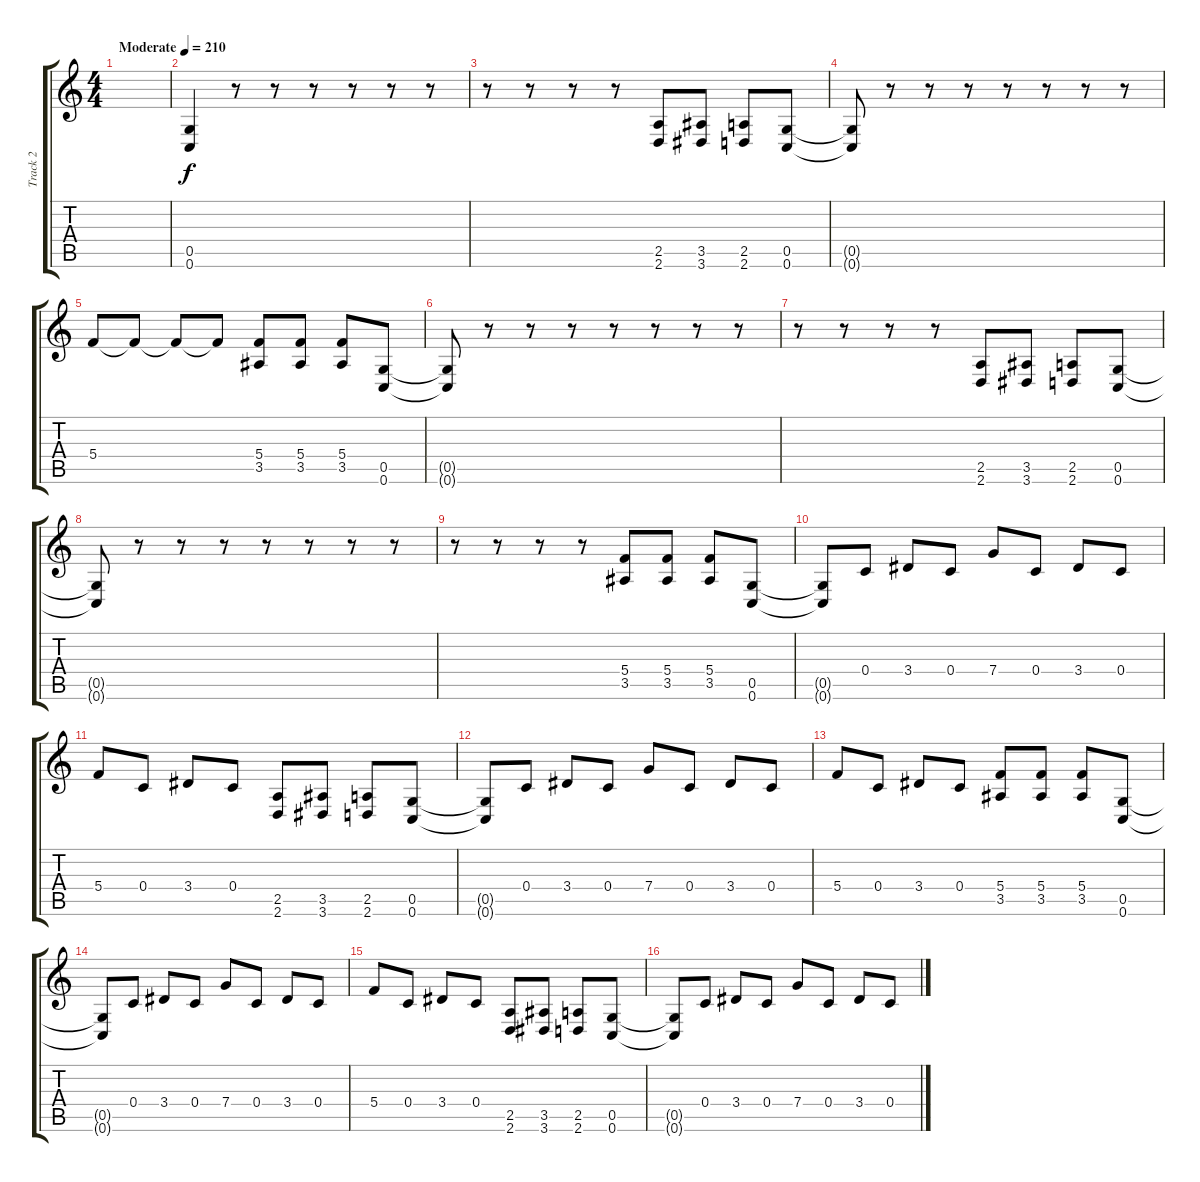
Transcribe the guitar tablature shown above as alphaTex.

\track ("Track 2" "Track 2") {instrument distortionguitar}
\staff {score tabs}
\tuning (D4 A3 F3 C3 G2 C2) {hide}
\ts (4 4)
\tempo (210 "Moderate")
\clef g2
\ks c
|
(0.5 0.6).4 r.8 r.8 r.8 r.8 r.8 r.8 |
r.8 r.8 r.8 r.8 (2.5 2.6).8 (3.5 3.6).8 (2.5 2.6).8 (0.5 0.6).8 |
(0.5{t} 0.6{t}).8 r.8 r.8 r.8 r.8 r.8 r.8 r.8 |
5.4.8 5.4{t}.8 5.4{t}.8 5.4{t}.8 (5.4 3.5).8 (5.4 3.5).8 (5.4 3.5).8 (0.5 0.6).8 |
(0.5{t} 0.6{t}).8 r.8 r.8 r.8 r.8 r.8 r.8 r.8 |
r.8 r.8 r.8 r.8 (2.5 2.6).8 (3.5 3.6).8 (2.5 2.6).8 (0.5 0.6).8 |
(0.5{t} 0.6{t}).8 r.8 r.8 r.8 r.8 r.8 r.8 r.8 |
r.8 r.8 r.8 r.8 (5.4 3.5).8 (5.4 3.5).8 (5.4 3.5).8 (0.5 0.6).8 |
(0.5{t} 0.6{t}).8 0.4.8 3.4.8 0.4.8 7.4.8 0.4.8 3.4.8 0.4.8 |
5.4.8 0.4.8 3.4.8 0.4.8 (2.5 2.6).8 (3.5 3.6).8 (2.5 2.6).8 (0.5 0.6).8 |
(0.5{t} 0.6{t}).8 0.4.8 3.4.8 0.4.8 7.4.8 0.4.8 3.4.8 0.4.8 |
5.4.8 0.4.8 3.4.8 0.4.8 (5.4 3.5).8 (5.4 3.5).8 (5.4 3.5).8 (0.5 0.6).8 |
(0.5{t} 0.6{t}).8 0.4.8 3.4.8 0.4.8 7.4.8 0.4.8 3.4.8 0.4.8 |
5.4.8 0.4.8 3.4.8 0.4.8 (2.5 2.6).8 (3.5 3.6).8 (2.5 2.6).8 (0.5 0.6).8 |
(0.5{t} 0.6{t}).8 0.4.8 3.4.8 0.4.8 7.4.8 0.4.8 3.4.8 0.4.8
